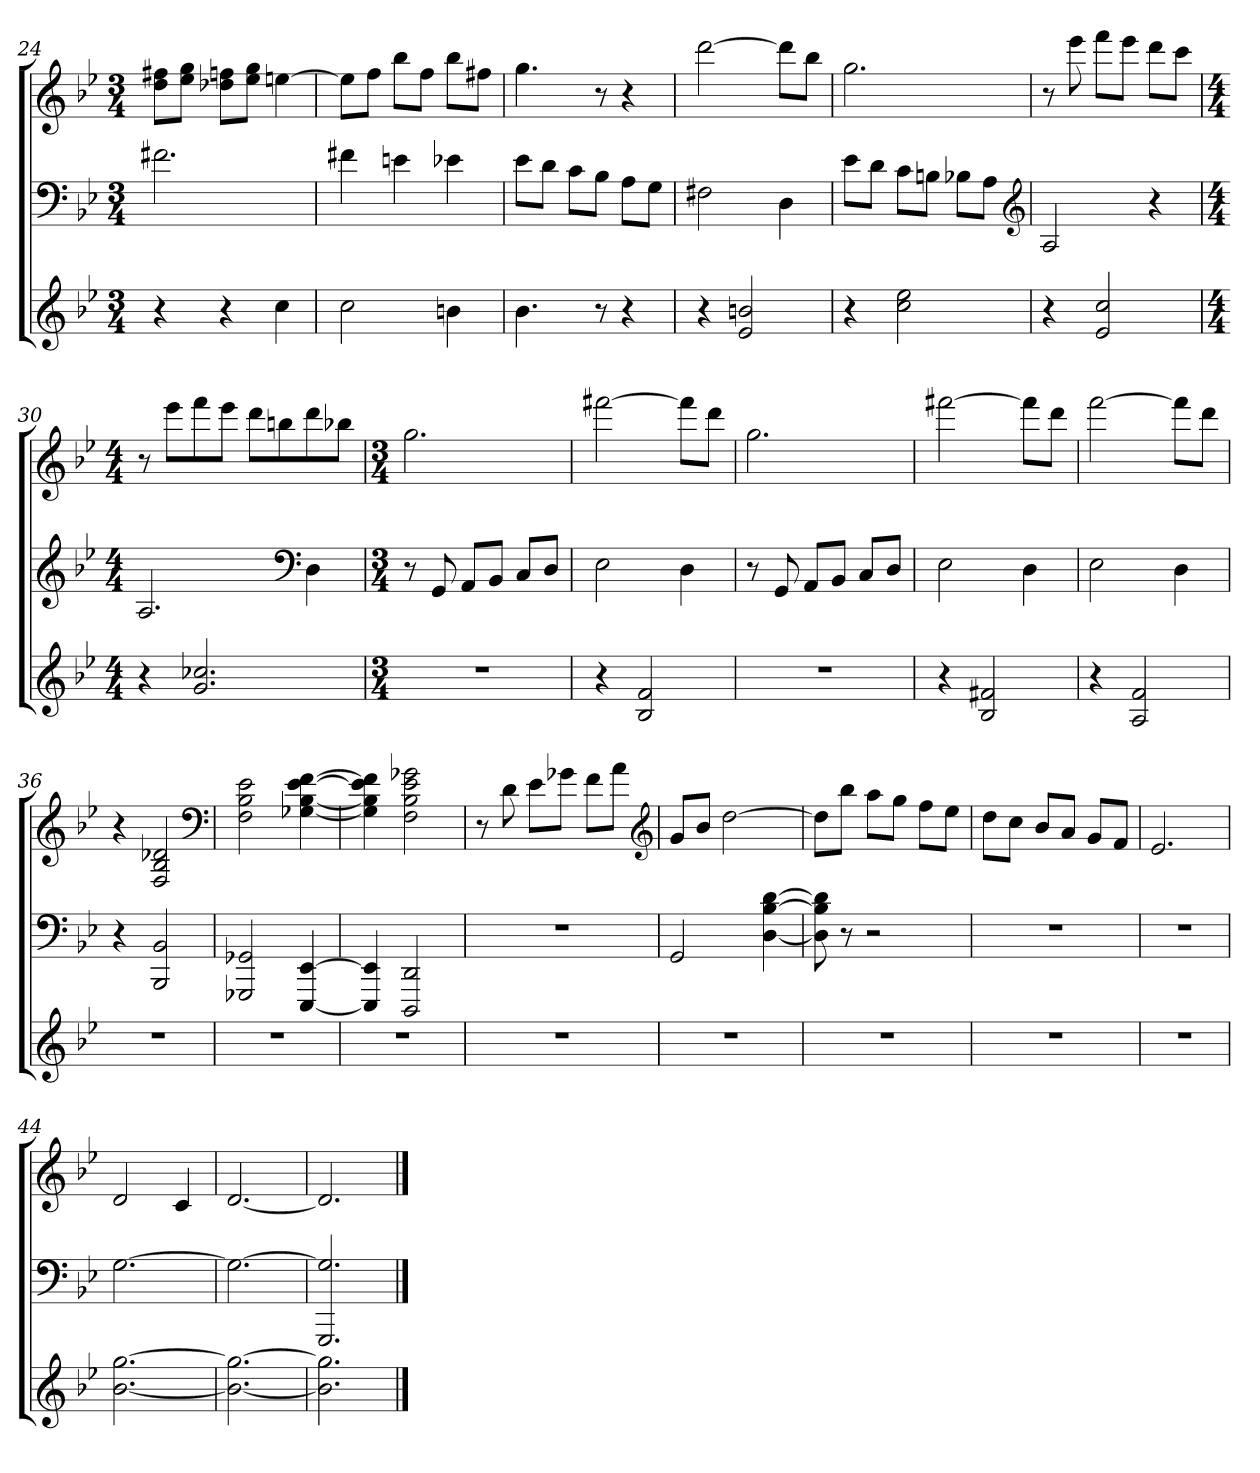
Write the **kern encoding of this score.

**kern	**kern	**kern
*part3	*part2	*part1
*staff3	*staff2	*staff1
*clefG2	*clefF4	*clefG2
*k[b-e-]	*k[b-e-]	*k[b-e-]
*g:	*g:	*g:
*M3/4	*M3/4	*M3/4
=24	=24	=24
4r	2.f#X\	8dd\ 8ff#X\L
.	.	8ee-\ 8gg\J
4r	.	8dd-X\ 8ffn\L
.	.	8ee-\ 8gg\J
4cc\	.	[4een\
=25	=25	=25
2cc\	4f#X\	8ee\L]
.	.	8ff\J
.	4en\	8bb-\L
.	.	8ff\J
4bn\	4e-X\	8bb-\L
.	.	8ff#X\J
=26	=26	=26
4.b-\	8e-\L	4.gg\
.	8d\J	.
.	8c\L	.
8r	8B-\J	8r
4r	8A\L	4r
.	8G\J	.
=27	=27	=27
4r	2F#X\	[2ddd\
2e-/ 2bn/	.	.
.	4D\	8ddd\L]
.	.	8bb-\J
=28	=28	=28
4r	8e-\L	2.gg\
.	8d\J	.
2cc\ 2ee-\	8c\L	.
.	8Bn\J	.
.	8B-X\L	.
.	8A\J	.
*	*clefG2	*
=29	=29	=29
4r	2A/	8r
.	.	8eee-\
2e-/ 2cc/	.	8fff\L
.	.	8eee-\J
.	4r	8ddd\L
.	.	8ccc\J
=30	=30	=30
*M4/4	*M4/4	*M4/4
4r	2.A/	8r
.	.	8eee-\L
2.g/ 2.cc-X/	.	8fff\
.	.	8eee-\J
.	.	8ddd\L
.	.	8bbn\
*	*clefF4	*
.	4D\	8ddd\
.	.	8bb-X\J
=31	=31	=31
*M3/4	*M3/4	*M3/4
2.r	8r	2.gg\
.	8GG/	.
.	8AA/L	.
.	8BB-/J	.
.	8C/L	.
.	8D/J	.
=32	=32	=32
4r	2E-\	[2fff#X\
2B-/ 2f/	.	.
.	4D\	8fff#\L]
.	.	8ddd\J
=33	=33	=33
2.r	8r	2.gg\
.	8GG/	.
.	8AA/L	.
.	8BB-/J	.
.	8C/L	.
.	8D/J	.
=34	=34	=34
4r	2E-\	[2fff#X\
2B-/ 2f#X/	.	.
.	4D\	8fff#\L]
.	.	8ddd\J
=35	=35	=35
4r	2E-\	[2fff\
2A/ 2f/	.	.
.	4D\	8fff\L]
.	.	8ddd\J
=36	=36	=36
2.r	4r	4r
.	2BBB-/ 2BB-/	2F/ 2B-/ 2d-X/
*	*	*clefF4
=37	=37	=37
2.r	2GGG-X/ 2GG-X/	2F\ 2B-\ 2e-\
.	[4EEE-/ [4EE-/	[4G-X\ [4B-\ [4e-\ [4f\
=38	=38	=38
2.r	4EEE-]/ 4EE-]/	4G-]\ 4B-]\ 4e-]\ 4f]\
.	2DDD/ 2DD/	2F\ 2B-\ 2e-\ 2g-X\
=39	=39	=39
2.r	2.r	8r
.	.	8d\
.	.	8e-\L
.	.	8g-X\J
.	.	8f\L
.	.	8a\J
*	*	*clefG2
=40	=40	=40
2.r	2GG/	8g/L
.	.	8b-/J
.	.	[2dd\
.	[4D\ [4B-\ [4d\	.
=41	=41	=41
2.r	8D]\ 8B-]\ 8d]\	8dd\L]
.	8r	8bb-\J
.	2r	8aa\L
.	.	8gg\J
.	.	8ff\L
.	.	8ee-\J
=42	=42	=42
2.r	2.r	8dd\L
.	.	8cc\J
.	.	8b-/L
.	.	8a/J
.	.	8g/L
.	.	8f/J
=43	=43	=43
2.r	2.r	2.e-/
=44	=44	=44
[2.b-\ [2.gg\	[2.G\	2d/
.	.	4c/
=45	=45	=45
2.b-_\ 2.gg_\	2.G\_	[2.d/
=46	=46	=46
2.b-]\ 2.gg]\	2.GGG/ 2.G]/	2.d/]
==	==	==
*-	*-	*-
